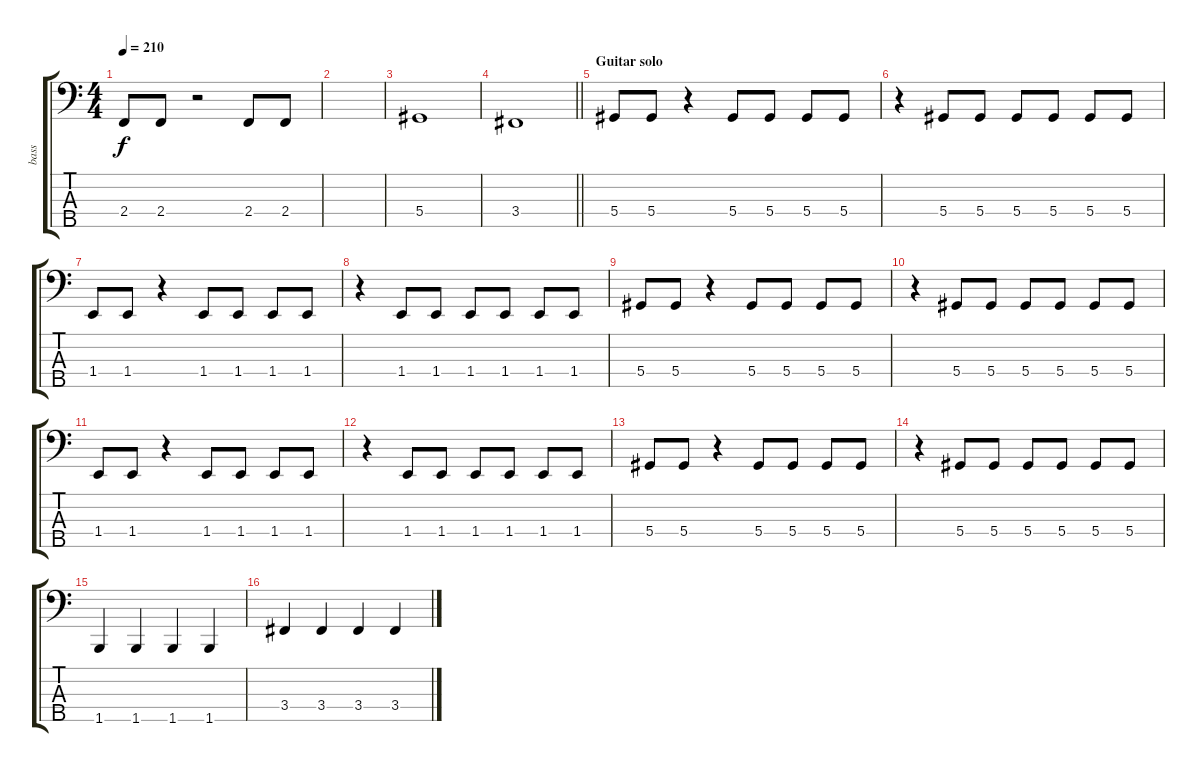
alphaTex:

\track ("bass" "bass") {solo instrument electricbassfinger}
\staff {score tabs}
\tuning (Gb2 Db2 Ab1 Eb1 Bb0) {hide}
\ts (4 4)
\tempo 210
\clef f4
\ks c
2.4.8{dy f} 2.4.8 r.2 2.4.8 2.4.8 |
|
5.4.1 |
\barLineRight lightlight
3.4.1 |
\section ("" "Guitar solo ")
5.4.8 5.4.8 r.4 5.4.8 5.4.8 5.4.8 5.4.8 |
r.4 5.4.8 5.4.8 5.4.8 5.4.8 5.4.8 5.4.8 |
1.4.8 1.4.8 r.4 1.4.8 1.4.8 1.4.8 1.4.8 |
r.4 1.4.8 1.4.8 1.4.8 1.4.8 1.4.8 1.4.8 |
5.4.8 5.4.8 r.4 5.4.8 5.4.8 5.4.8 5.4.8 |
r.4 5.4.8 5.4.8 5.4.8 5.4.8 5.4.8 5.4.8 |
1.4.8 1.4.8 r.4 1.4.8 1.4.8 1.4.8 1.4.8 |
r.4 1.4.8 1.4.8 1.4.8 1.4.8 1.4.8 1.4.8 |
5.4.8 5.4.8 r.4 5.4.8 5.4.8 5.4.8 5.4.8 |
r.4 5.4.8 5.4.8 5.4.8 5.4.8 5.4.8 5.4.8 |
1.5.4 1.5.4 1.5.4 1.5.4 |
3.4.4 3.4.4 3.4.4 3.4.4
